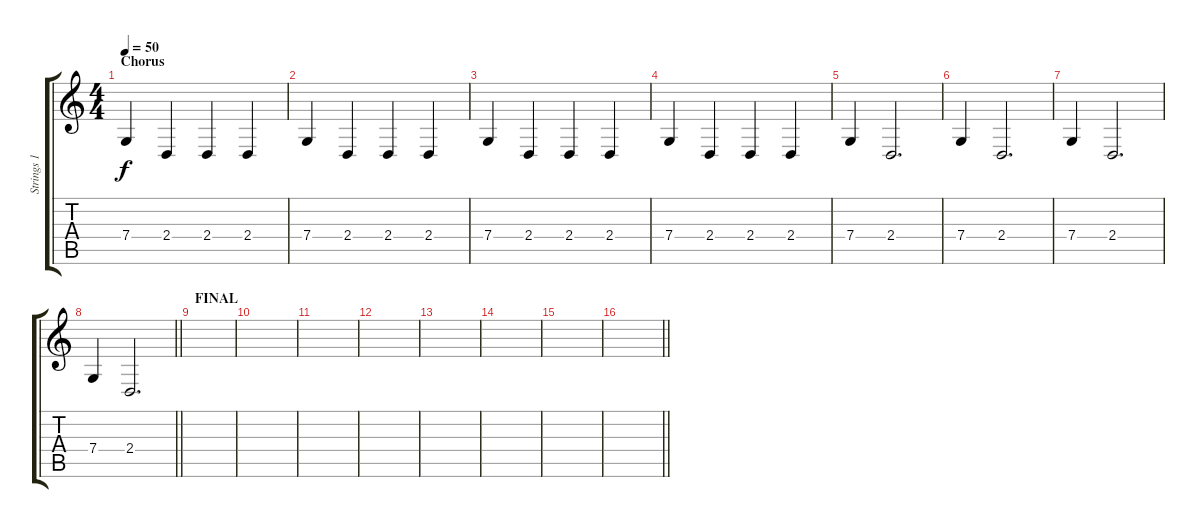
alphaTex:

\track ("Strings 1 " "Strings 1 ") {instrument stringensemble1}
\staff {score tabs}
\tuning (E4 B3 G3 C3 A2 E2) {hide}
\ts (4 4)
\section ("" "Chorus")
\tempo 50
\clef g2
\ks c
7.4.4{dy f} 2.4.4 2.4.4 2.4.4 |
7.4.4 2.4.4 2.4.4 2.4.4 |
7.4.4 2.4.4 2.4.4 2.4.4 |
7.4.4 2.4.4 2.4.4 2.4.4 |
7.4.4 2.4.2{d} |
7.4.4 2.4.2{d} |
7.4.4 2.4.2{d} |
\barLineRight lightlight
7.4.4 2.4.2{d} |
\section ("" "FINAL")
|
|
|
|
|
|
|
\barLineRight lightlight
